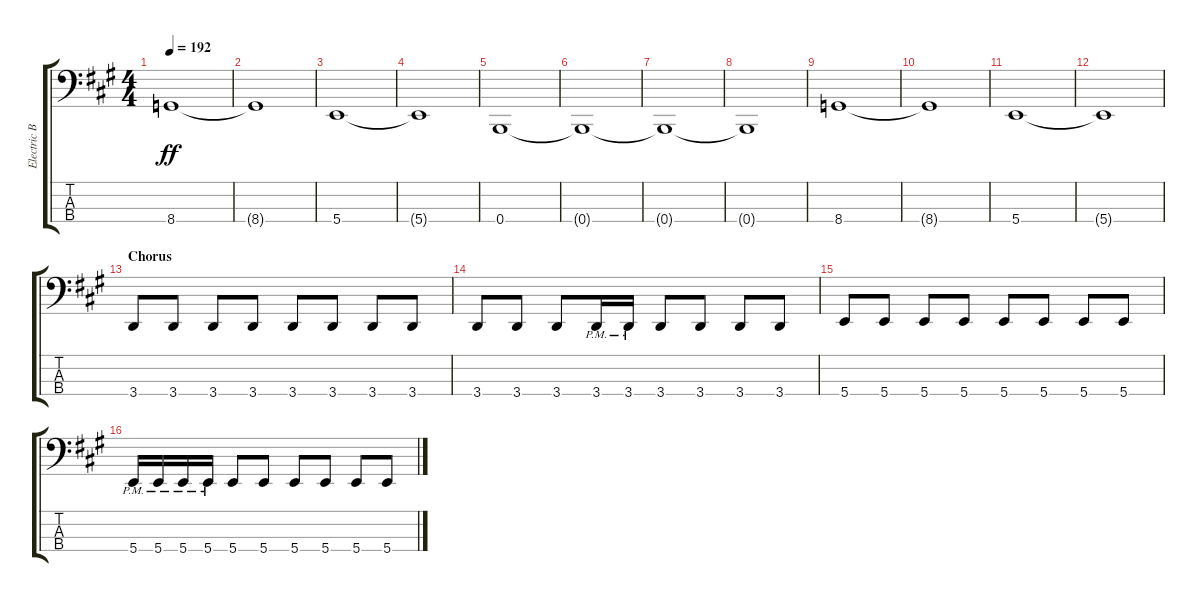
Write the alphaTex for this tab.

\track ("Electric Bass" "Electric B") {instrument electricbassfinger}
\staff {score tabs}
\tuning (E2 B1 Gb1 B0) {hide}
\ts (4 4)
\tempo 192
\clef f4
\ks a
8.4.1{dy ff} |
8.4{t}.1 |
5.4.1 |
5.4{t}.1 |
0.4.1 |
0.4{t}.1 |
0.4{t}.1 |
0.4{t}.1 |
8.4.1 |
8.4{t}.1 |
5.4.1 |
5.4{t}.1 |
\section ("" "Chorus")
3.4.8 3.4.8 3.4.8 3.4.8 3.4.8 3.4.8 3.4.8 3.4.8 |
3.4.8 3.4.8 3.4.8 3.4{pm}.16 3.4{pm}.16 3.4.8 3.4.8 3.4.8 3.4.8 |
5.4.8 5.4.8 5.4.8 5.4.8 5.4.8 5.4.8 5.4.8 5.4.8 |
5.4{pm}.16 5.4{pm}.16 5.4{pm}.16 5.4{pm}.16 5.4.8 5.4.8 5.4.8 5.4.8 5.4.8 5.4.8
